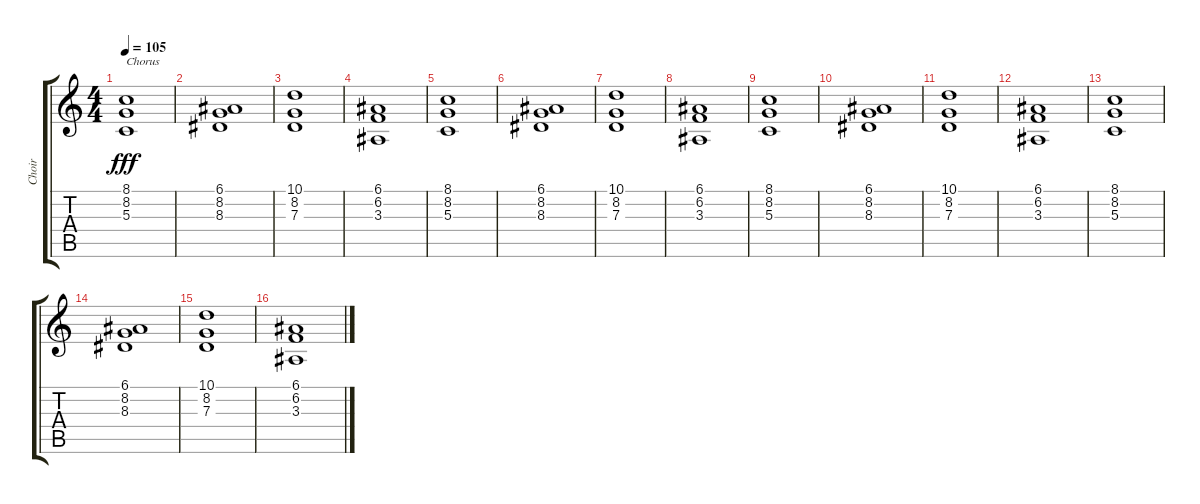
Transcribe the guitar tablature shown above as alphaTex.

\track ("Choir" "Choir") {instrument choiraahs}
\staff {score tabs}
\tuning (E4 B3 G3 D3 A2 E2) {hide}
\ts (4 4)
\tempo 105
\clef g2
\ks c
(8.1 8.2 5.3).1{txt "Chorus" dy fff} |
(6.1 8.2 8.3).1 |
(10.1 8.2 7.3).1 |
(6.1 6.2 3.3).1 |
(8.1 8.2 5.3).1 |
(6.1 8.2 8.3).1 |
(10.1 8.2 7.3).1 |
(6.1 6.2 3.3).1 |
(8.1 8.2 5.3).1 |
(6.1 8.2 8.3).1 |
(10.1 8.2 7.3).1 |
(6.1 6.2 3.3).1 |
(8.1 8.2 5.3).1 |
(6.1 8.2 8.3).1 |
(10.1 8.2 7.3).1 |
(6.1 6.2 3.3).1
